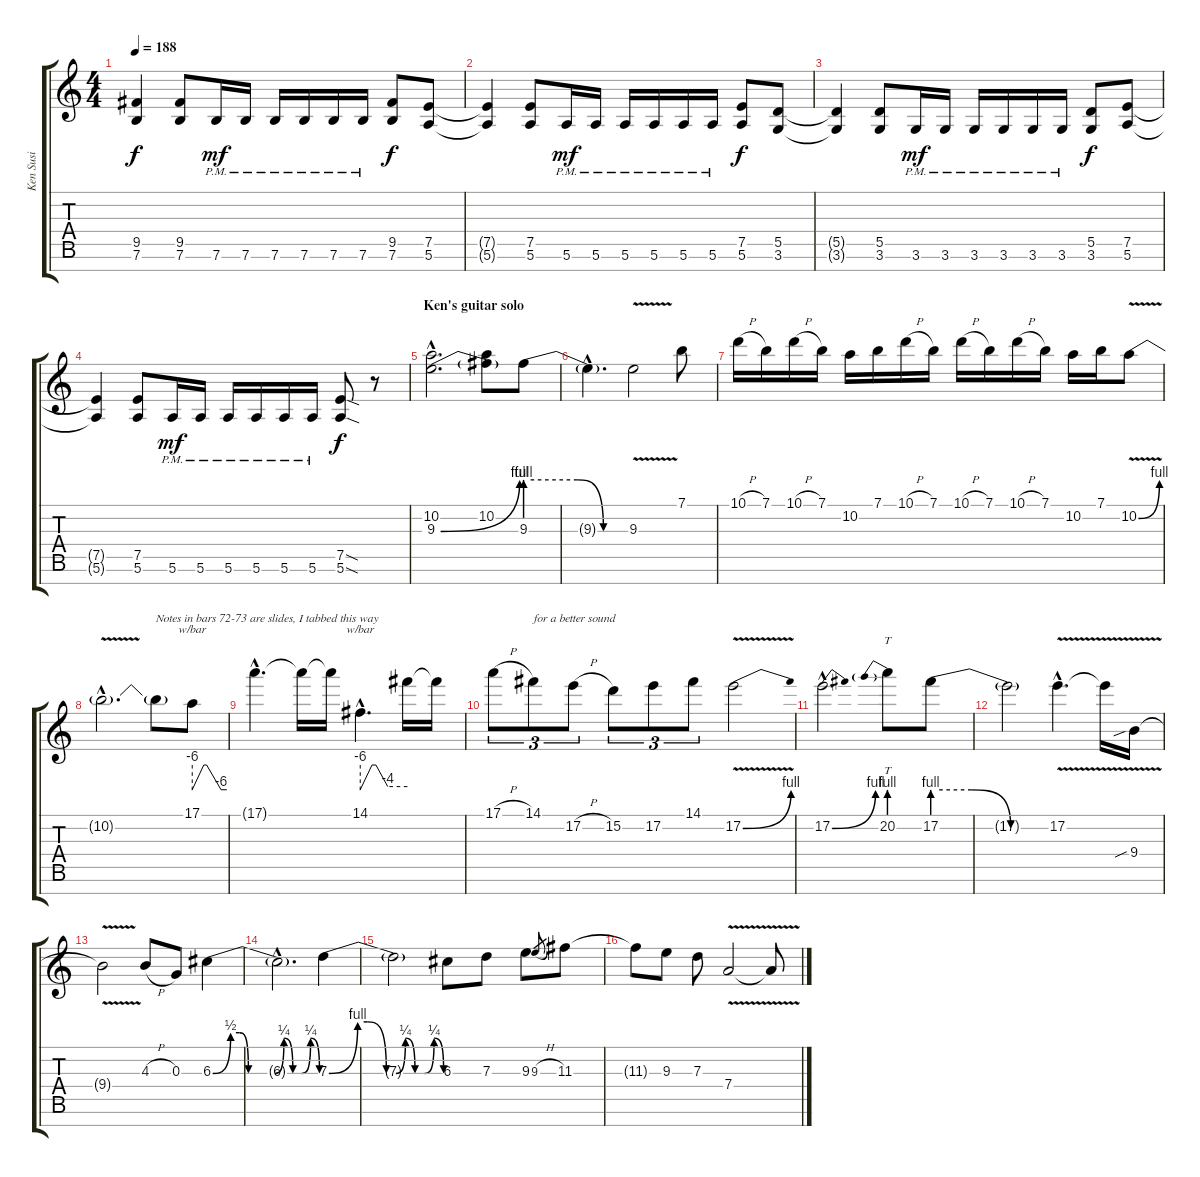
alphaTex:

\track ("Ken Susi" "Ken Susi") {instrument distortionguitar}
\staff {score tabs}
\tuning (E4 B3 G3 D3 A2 E2 B1) {hide}
\ts (4 4)
\tempo 188
\clef g2
\ks c
(9.5{t} 7.6{t}).4{dy f} (9.5 7.6).8 7.6{pm}.16{dy mf} 7.6{pm}.16 7.6{pm}.16 7.6{pm}.16 7.6{pm}.16 7.6{pm}.16 (9.5 7.6).8{dy f} (7.5 5.6).8 |
(7.5{t} 5.6{t}).4 (7.5 5.6).8 5.6{pm}.16{dy mf} 5.6{pm}.16 5.6{pm}.16 5.6{pm}.16 5.6{pm}.16 5.6{pm}.16 (7.5 5.6).8{dy f} (5.5 3.6).8 |
(5.5{t} 3.6{t}).4 (5.5 3.6).8 3.6{pm}.16{dy mf} 3.6{pm}.16 3.6{pm}.16 3.6{pm}.16 3.6{pm}.16 3.6{pm}.16 (5.5 3.6).8{dy f} (7.5 5.6).8 |
(7.5{t} 5.6{t}).4 (7.5 5.6).8 5.6{pm}.16{dy mf} 5.6{pm}.16 5.6{pm}.16 5.6{pm}.16 5.6{pm}.16 5.6{pm}.16 (7.5{sod} 5.6{sod}).8{dy f} r.8 |
\section ("" "Ken's guitar solo")
(10.2{hac} 9.3{be (bend 0 0 60 4) hac}).2{d volume 16 instrument distortionguitar} (10.2 9.3{t}).8 9.3{be (custom 0 4 30 4 45 0 60 0)}.8 |
9.3{hac t}.4{d} 9.3{v}.2 7.1.8 |
10.1{h}.16 7.1.16 10.1{h}.16 7.1.16 10.2.16 7.1.16 10.1{h}.16 7.1.16 10.1{h}.16 7.1.16 10.1{h}.16 7.1.16 10.2.16 7.1.16 10.2{be (bend 0 0 60 4) v}.8 |
10.2{hac t}.2{d} 10.2{t}.8{txt "Notes in bars 72-73 are slides, I tabbed this way"} 17.1.8{tbe (custom default 0 -24 20 0 25 0 50 -24 60 -24)} |
17.1{hac t}.4{d} 17.1{t}.16 17.1{t}.16 14.1{hac}.4{d tbe (custom default 0 -24 15 0 20 0 35 -16 60 -16)} 14.1{t}.16 14.1{t}.16 |
17.1{h}.8{tu (3 2)} 14.1.8{tu (3 2) txt "for a better sound"} 17.2{h}.8{tu (3 2)} 15.2.8{tu (3 2)} 17.2.8{tu (3 2)} 14.1.8{tu (3 2)} 17.2{be (bend 0 0 60 4) v}.2 |
17.2{be (bend 0 0 60 4) hac}.2{d} 20.2{be (prebend 0 4 60 4)}.8{tt} 17.2{be (custom 0 4 20 4 40 0 60 0)}.8 |
17.2{t}.2 17.2{v hac}.4{d} 17.2{t}.16 9.4{v sib}.16 |
9.4{t}.2 4.3{h}.8 0.3.8 6.3{be (custom 0 0 10 2 15 2 20 0 35 0 40 1 45 0 50 0 55 1 60 0)}.4 |
6.3{hac t}.2{d} 7.3{be (custom 0 0 15 4 20 4 30 0 35 0 40 1 45 0 50 0 55 1 60 0)}.4 |
7.3{t}.2 6.3.8 7.3.8 9.3.8 9.3{h}.8{gr} 11.3.8 |
11.3{t}.8 9.3.8 7.3.8 7.4{v}.2 7.4{t}.8
